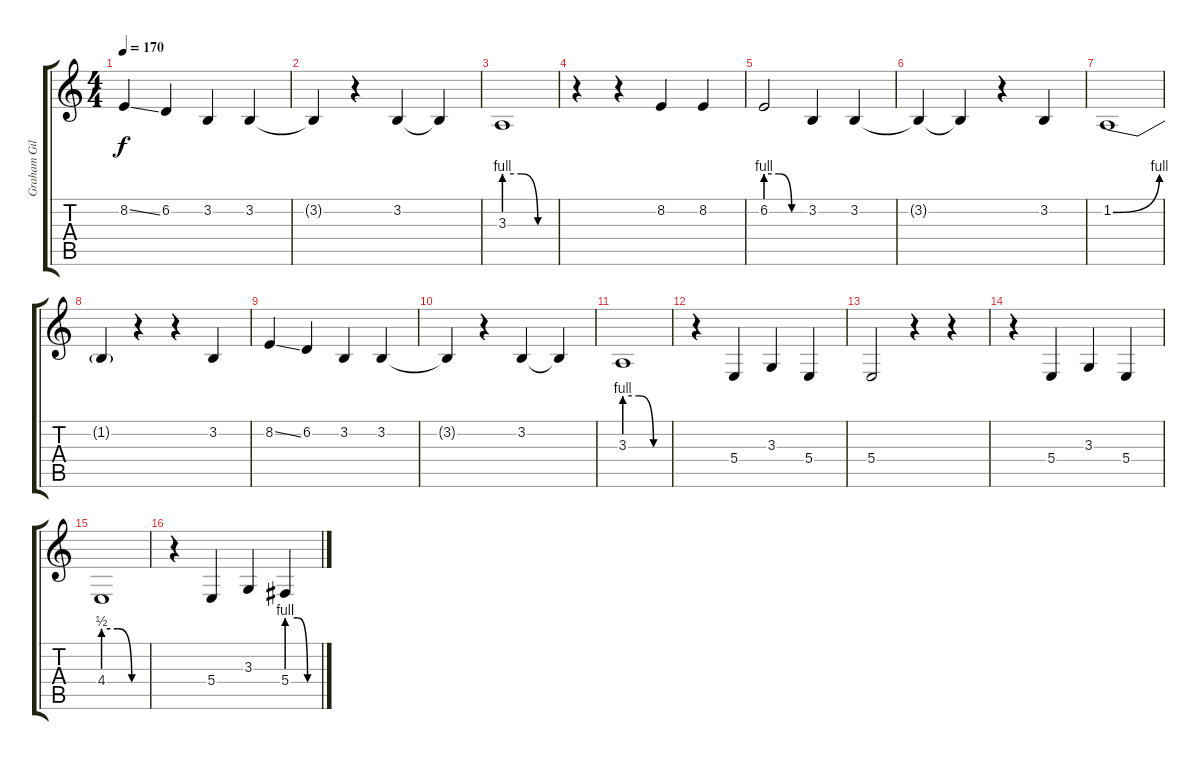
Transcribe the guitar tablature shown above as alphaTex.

\track ("Graham Gillespie (Vocals)" "Graham Gil") {instrument lead2sawtooth}
\staff {score tabs}
\tuning (Db4 Ab3 E3 B2 Gb2 Db2) {hide}
\ts (4 4)
\tempo 170
\clef g2
\ks c
8.2{ss}.4{dy f} 6.2.4 3.2.4 3.2.4 |
3.2{t}.4 r.4 3.2.4 3.2{t}.4 |
3.3{be (custom 0 4 20 4 40 0 60 0)}.1 |
r.4 r.4 8.2.4 8.2.4 |
6.2{be (custom 0 4 20 4 40 0 60 0)}.2 3.2.4 3.2.4 |
3.2{t}.4 3.2{t}.4 r.4 3.2.4 |
1.2{be (bend 0 0 60 4)}.1 |
1.2{t}.4 r.4 r.4 3.2.4 |
8.2{ss}.4 6.2.4 3.2.4 3.2.4 |
3.2{t}.4 r.4 3.2.4 3.2{t}.4 |
3.3{be (custom 0 4 20 4 40 0 60 0)}.1 |
r.4 5.4.4 3.3.4 5.4.4 |
5.4.2 r.4 r.4 |
r.4 5.4.4 3.3.4 5.4.4 |
4.4{be (custom 0 2 20 2 40 0 60 0)}.1 |
r.4 5.4.4 3.3.4 5.4{be (custom 0 4 20 4 40 0 60 0)}.4
